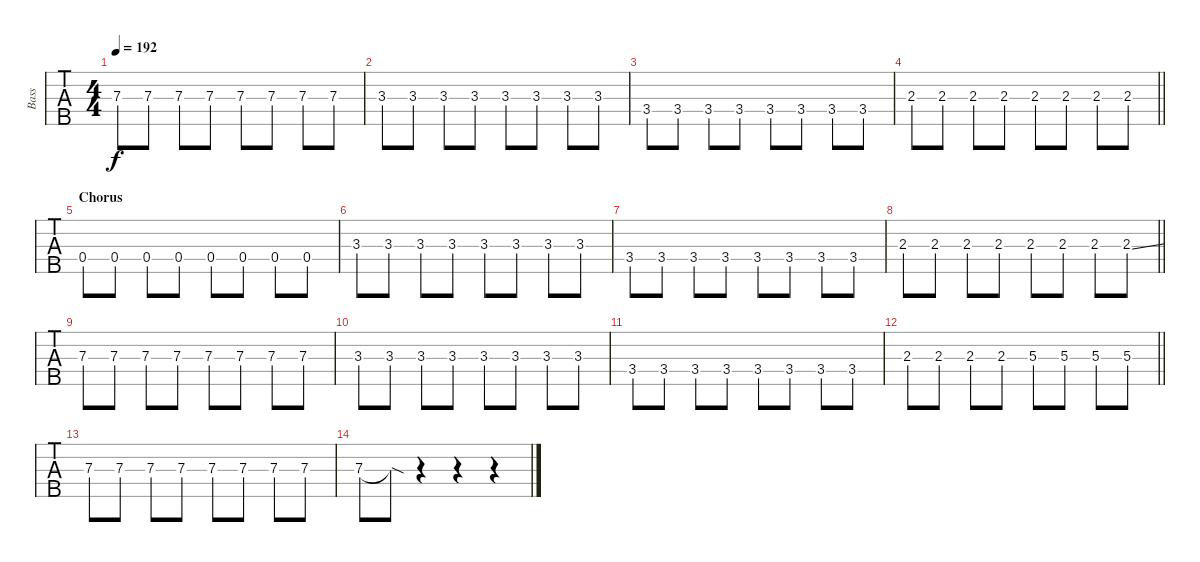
\track ("Bass" "Bass") {instrument electricbassfinger}
\staff {tabs}
\tuning (G2 D2 A1 E1 B0) {hide}
\ts (4 4)
\tempo 192
\clef f4
\ks c
7.3.8{dy f} 7.3.8 7.3.8 7.3.8 7.3.8 7.3.8 7.3.8 7.3.8 |
3.3.8 3.3.8 3.3.8 3.3.8 3.3.8 3.3.8 3.3.8 3.3.8 |
3.4.8 3.4.8 3.4.8 3.4.8 3.4.8 3.4.8 3.4.8 3.4.8 |
\barLineRight lightlight
2.3.8 2.3.8 2.3.8 2.3.8 2.3.8 2.3.8 2.3.8 2.3.8 |
\section ("" "Chorus")
0.4.8 0.4.8 0.4.8 0.4.8 0.4.8 0.4.8 0.4.8 0.4.8 |
3.3.8 3.3.8 3.3.8 3.3.8 3.3.8 3.3.8 3.3.8 3.3.8 |
3.4.8 3.4.8 3.4.8 3.4.8 3.4.8 3.4.8 3.4.8 3.4.8 |
\barLineRight lightlight
2.3.8 2.3.8 2.3.8 2.3.8 2.3.8 2.3.8 2.3.8 2.3{ss}.8 |
7.3.8 7.3.8 7.3.8 7.3.8 7.3.8 7.3.8 7.3.8 7.3.8 |
3.3.8 3.3.8 3.3.8 3.3.8 3.3.8 3.3.8 3.3.8 3.3.8 |
3.4.8 3.4.8 3.4.8 3.4.8 3.4.8 3.4.8 3.4.8 3.4.8 |
\barLineRight lightlight
2.3.8 2.3.8 2.3.8 2.3.8 5.3.8 5.3.8 5.3.8 5.3.8 |
7.3.8 7.3.8 7.3.8 7.3.8 7.3.8 7.3.8 7.3.8 7.3.8 |
7.3.8 7.3{sod t}.8 r.4 r.4 r.4
